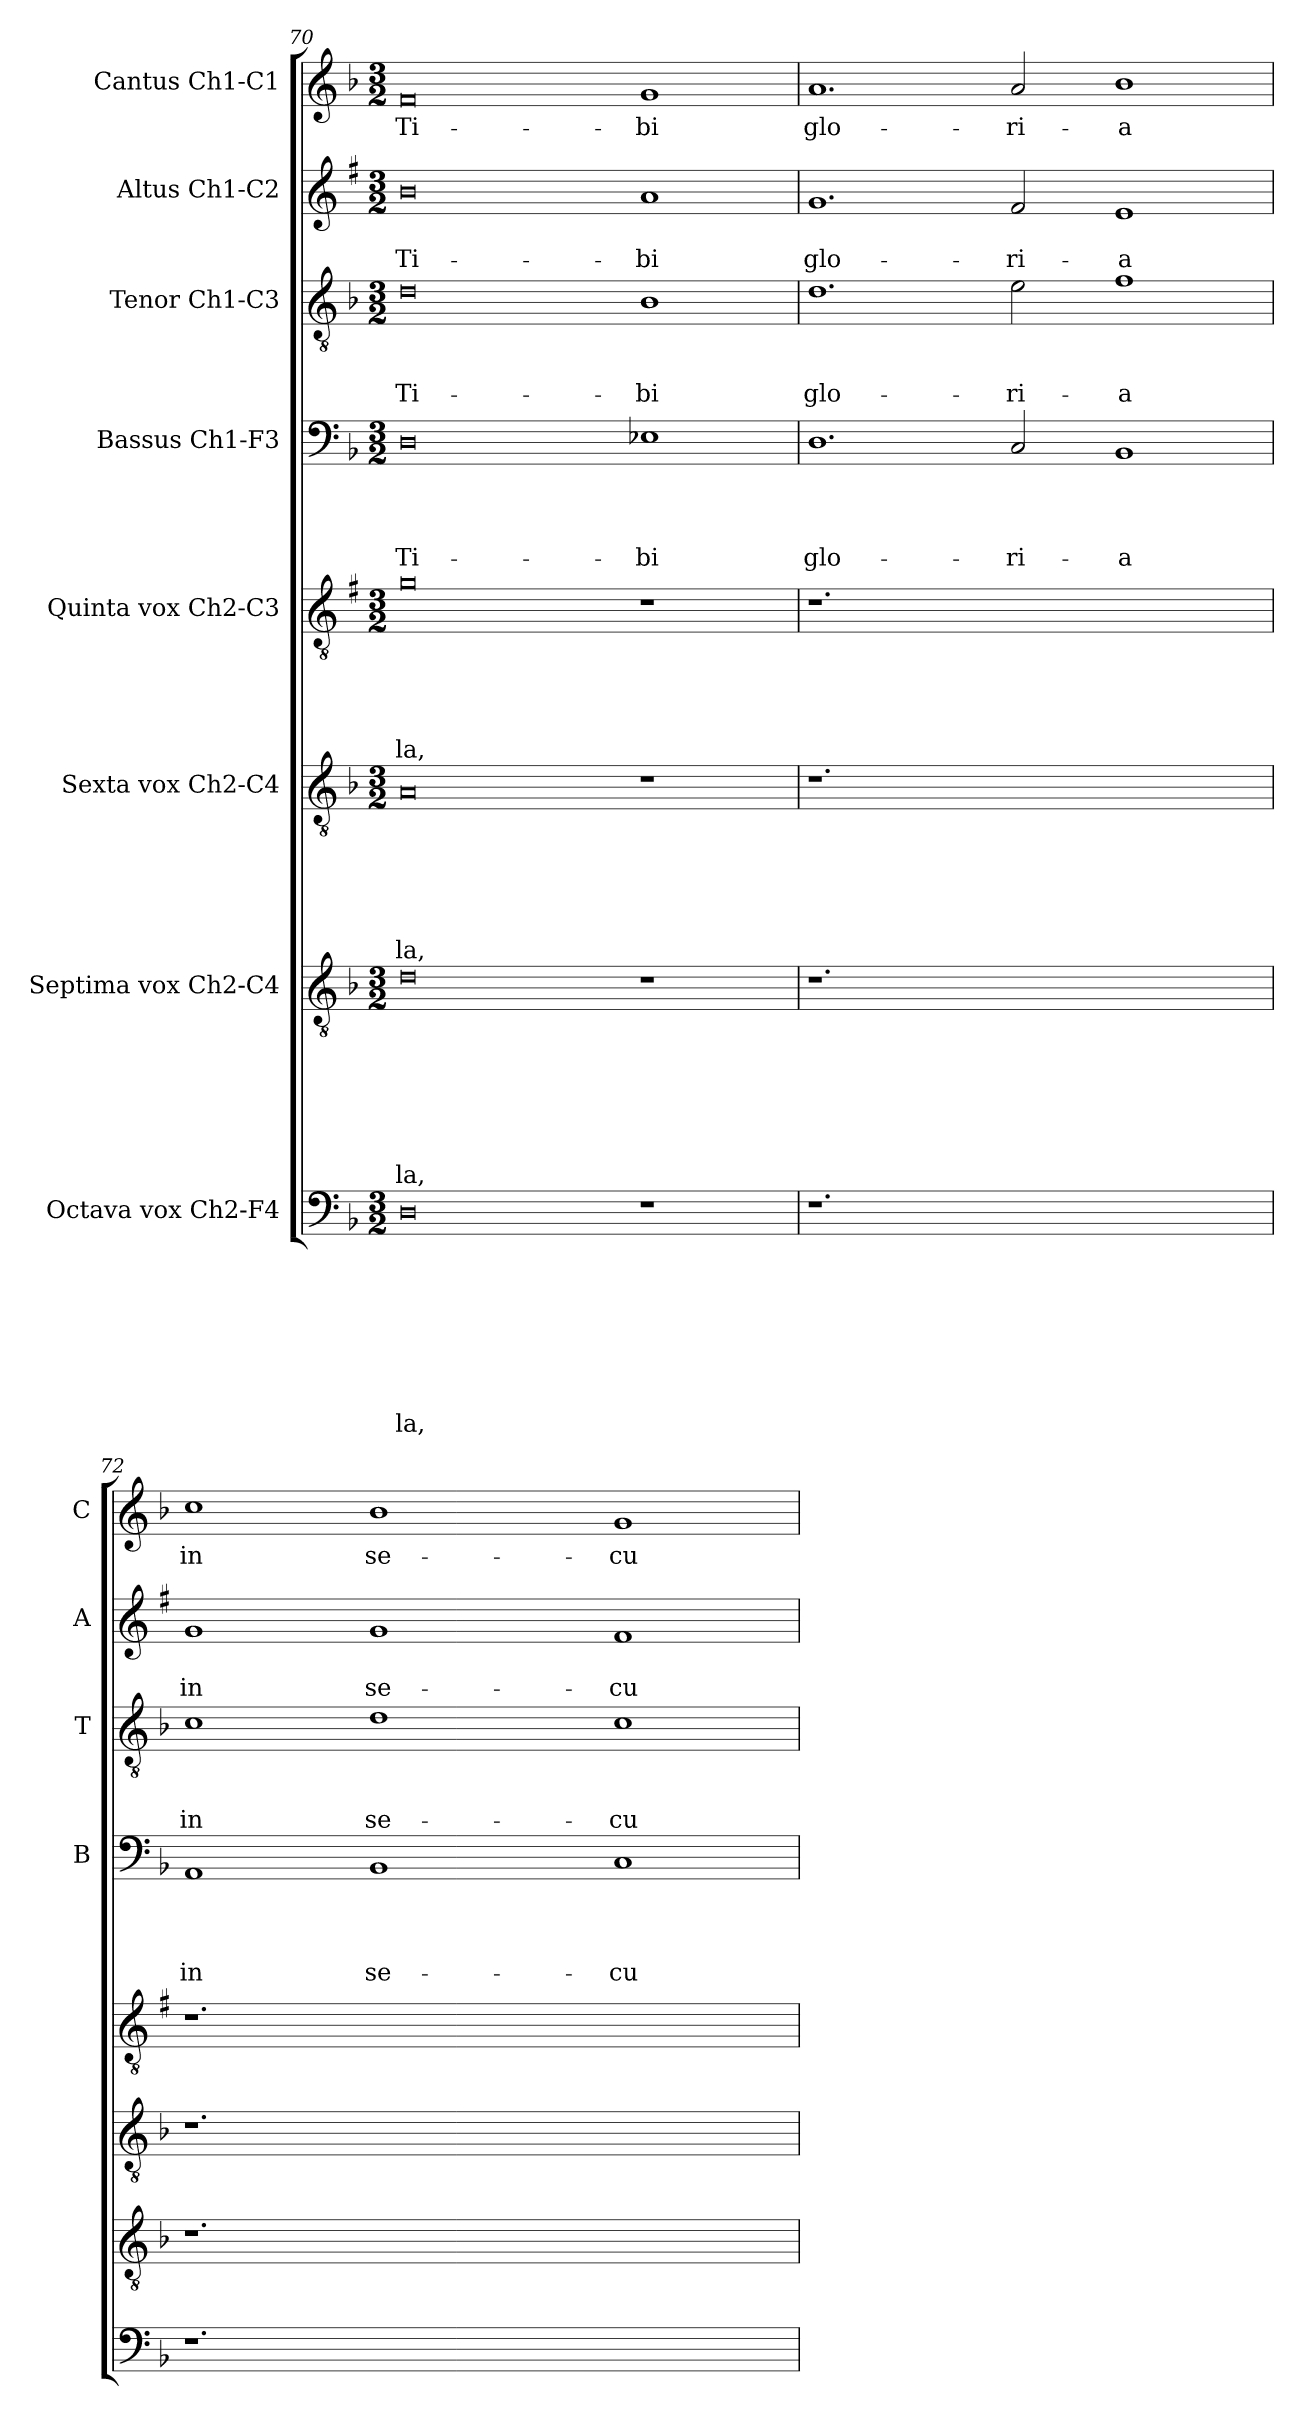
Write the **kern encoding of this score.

**kern	**text	**text	**text	**text	**text	**text	**text	**text	**kern	**text	**text	**text	**text	**text	**text	**text	**kern	**text	**text	**text	**text	**text	**text	**kern	**text	**text	**text	**text	**text	**kern	**text	**text	**text	**text	**kern	**text	**text	**text	**kern	**text	**text	**kern	**text
*part8	*part8	*part8	*part8	*part8	*part8	*part8	*part8	*part8	*part7	*part7	*part7	*part7	*part7	*part7	*part7	*part7	*part6	*part6	*part6	*part6	*part6	*part6	*part6	*part5	*part5	*part5	*part5	*part5	*part5	*part4	*part4	*part4	*part4	*part4	*part3	*part3	*part3	*part3	*part2	*part2	*part2	*part1	*part1
*staff8	*staff8	*staff8	*staff8	*staff8	*staff8	*staff8	*staff8	*staff8	*staff7	*staff7	*staff7	*staff7	*staff7	*staff7	*staff7	*staff7	*staff6	*staff6	*staff6	*staff6	*staff6	*staff6	*staff6	*staff5	*staff5	*staff5	*staff5	*staff5	*staff5	*staff4	*staff4	*staff4	*staff4	*staff4	*staff3	*staff3	*staff3	*staff3	*staff2	*staff2	*staff2	*staff1	*staff1
*I"Octava vox Ch2-F4	*	*	*	*	*	*	*	*	*I"Septima vox Ch2-C4	*	*	*	*	*	*	*	*I"Sexta vox Ch2-C4	*	*	*	*	*	*	*I"Quinta vox Ch2-C3	*	*	*	*	*	*I"Bassus Ch1-F3	*	*	*	*	*I"Tenor Ch1-C3	*	*	*	*I"Altus Ch1-C2	*	*	*I"Cantus Ch1-C1	*
*	*	*	*	*	*	*	*	*	*	*	*	*	*	*	*	*	*	*	*	*	*	*	*	*	*	*	*	*	*	*I'B	*	*	*	*	*I'T	*	*	*	*I'A	*	*	*I'C	*
*clefF4	*	*	*	*	*	*	*	*	*clefGv2	*	*	*	*	*	*	*	*clefGv2	*	*	*	*	*	*	*clefGv2	*	*	*	*	*	*clefF4	*	*	*	*	*clefGv2	*	*	*	*clefG2	*	*	*clefG2	*
*	*	*	*	*	*	*	*	*	*	*	*	*	*	*	*	*	*	*	*	*	*	*	*	*ITrd1c2	*	*	*	*	*	*	*	*	*	*	*	*	*	*	*ITrd1c2	*	*	*	*
*k[b-]	*	*	*	*	*	*	*	*	*k[b-]	*	*	*	*	*	*	*	*k[b-]	*	*	*	*	*	*	*k[b-]	*	*	*	*	*	*k[b-]	*	*	*	*	*k[b-]	*	*	*	*k[b-]	*	*	*k[b-]	*
*F:	*	*	*	*	*	*	*	*	*F:	*	*	*	*	*	*	*	*F:	*	*	*	*	*	*	*F:	*	*	*	*	*	*F:	*	*	*	*	*F:	*	*	*	*F:	*	*	*F:	*
*M3/2	*	*	*	*	*	*	*	*	*M3/2	*	*	*	*	*	*	*	*M3/2	*	*	*	*	*	*	*M3/2	*	*	*	*	*	*M3/2	*	*	*	*	*M3/2	*	*	*	*M3/2	*	*	*M3/2	*
=70	=70	=70	=70	=70	=70	=70	=70	=70	=70	=70	=70	=70	=70	=70	=70	=70	=70	=70	=70	=70	=70	=70	=70	=70	=70	=70	=70	=70	=70	=70	=70	=70	=70	=70	=70	=70	=70	=70	=70	=70	=70	=70	=70
!	!	!	!	!	!	!	!	!LO:LY:b	!	!	!	!	!	!	!	!LO:LY:b	!	!	!	!	!	!	!LO:LY:b	!	!	!	!	!	!LO:LY:b	!	!	!	!	!LO:LY:b	!	!	!	!LO:LY:b	!	!	!LO:LY:b	!	!LO:LY:b
0D	.	.	.	.	.	.	.	-la,	0d	.	.	.	.	.	.	-la,	0A	.	.	.	.	.	-la,	0f	.	.	.	.	-la,	0D	.	.	.	Ti-	0d	.	.	Ti-	0a	.	Ti-	0f	Ti-
!	!	!	!	!	!	!	!	!	!	!	!	!	!	!	!	!	!	!	!	!	!	!	!	!	!	!	!	!	!	!	!	!	!	!LO:LY:b	!	!	!	!LO:LY:b	!	!	!LO:LY:b	!	!LO:LY:b
1r	.	.	.	.	.	.	.	.	1r	.	.	.	.	.	.	.	1r	.	.	.	.	.	.	1r	.	.	.	.	.	1E-X	.	.	.	-bi	1B-	.	.	-bi	1g	.	-bi	1g	-bi
=71	=71	=71	=71	=71	=71	=71	=71	=71	=71	=71	=71	=71	=71	=71	=71	=71	=71	=71	=71	=71	=71	=71	=71	=71	=71	=71	=71	=71	=71	=71	=71	=71	=71	=71	=71	=71	=71	=71	=71	=71	=71	=71	=71
!	!	!	!	!	!	!	!	!	!	!	!	!	!	!	!	!	!	!	!	!	!	!	!	!	!	!	!	!	!	!	!	!	!	!LO:LY:b	!	!	!	!LO:LY:b	!	!	!LO:LY:b	!	!LO:LY:b
1.r	.	.	.	.	.	.	.	.	1.r	.	.	.	.	.	.	.	1.r	.	.	.	.	.	.	1.r	.	.	.	.	.	1.D	.	.	.	glo-	1.d	.	.	glo-	1.f	.	glo-	1.a	glo-
!	!	!	!	!	!	!	!	!	!	!	!	!	!	!	!	!	!	!	!	!	!	!	!	!	!	!	!	!	!	!	!	!	!	!LO:LY:b	!	!	!	!LO:LY:b	!	!	!LO:LY:b	!	!LO:LY:b
1.ryy	.	.	.	.	.	.	.	.	1.ryy	.	.	.	.	.	.	.	1.ryy	.	.	.	.	.	.	1.ryy	.	.	.	.	.	2C/	.	.	.	-ri-	2e\	.	.	-ri-	2e/	.	-ri-	2a/	-ri-
!	!	!	!	!	!	!	!	!	!	!	!	!	!	!	!	!	!	!	!	!	!	!	!	!	!	!	!	!	!	!	!	!	!	!LO:LY:b	!	!	!	!LO:LY:b	!	!	!LO:LY:b	!	!LO:LY:b
.	.	.	.	.	.	.	.	.	.	.	.	.	.	.	.	.	.	.	.	.	.	.	.	.	.	.	.	.	.	1BB-	.	.	.	-a	1f	.	.	-a	1d	.	-a	1b-	-a
=72	=72	=72	=72	=72	=72	=72	=72	=72	=72	=72	=72	=72	=72	=72	=72	=72	=72	=72	=72	=72	=72	=72	=72	=72	=72	=72	=72	=72	=72	=72	=72	=72	=72	=72	=72	=72	=72	=72	=72	=72	=72	=72	=72
!	!	!	!	!	!	!	!	!	!	!	!	!	!	!	!	!	!	!	!	!	!	!	!	!	!	!	!	!	!	!	!	!	!	!LO:LY:b	!	!	!	!LO:LY:b	!	!	!LO:LY:b	!	!LO:LY:b
1.r	.	.	.	.	.	.	.	.	1.r	.	.	.	.	.	.	.	1.r	.	.	.	.	.	.	1.r	.	.	.	.	.	1AA	.	.	.	in	1c	.	.	in	1f	.	in	1cc	in
!	!	!	!	!	!	!	!	!	!	!	!	!	!	!	!	!	!	!	!	!	!	!	!	!	!	!	!	!	!	!	!	!	!	!LO:LY:b	!	!	!	!LO:LY:b	!	!	!LO:LY:b	!	!LO:LY:b
.	.	.	.	.	.	.	.	.	.	.	.	.	.	.	.	.	.	.	.	.	.	.	.	.	.	.	.	.	.	1BB-	.	.	.	se-	1d	.	.	se-	1f	.	se-	1b-	se-
1.ryy	.	.	.	.	.	.	.	.	1.ryy	.	.	.	.	.	.	.	1.ryy	.	.	.	.	.	.	1.ryy	.	.	.	.	.	.	.	.	.	.	.	.	.	.	.	.	.	.	.
!	!	!	!	!	!	!	!	!	!	!	!	!	!	!	!	!	!	!	!	!	!	!	!	!	!	!	!	!	!	!	!	!	!	!LO:LY:b	!	!	!	!LO:LY:b	!	!	!LO:LY:b	!	!LO:LY:b
.	.	.	.	.	.	.	.	.	.	.	.	.	.	.	.	.	.	.	.	.	.	.	.	.	.	.	.	.	.	1C	.	.	.	-cu-	1c	.	.	-cu-	1e	.	-cu-	1g	-cu-
=	=	=	=	=	=	=	=	=	=	=	=	=	=	=	=	=	=	=	=	=	=	=	=	=	=	=	=	=	=	=	=	=	=	=	=	=	=	=	=	=	=	=	=
*-	*-	*-	*-	*-	*-	*-	*-	*-	*-	*-	*-	*-	*-	*-	*-	*-	*-	*-	*-	*-	*-	*-	*-	*-	*-	*-	*-	*-	*-	*-	*-	*-	*-	*-	*-	*-	*-	*-	*-	*-	*-	*-	*-
